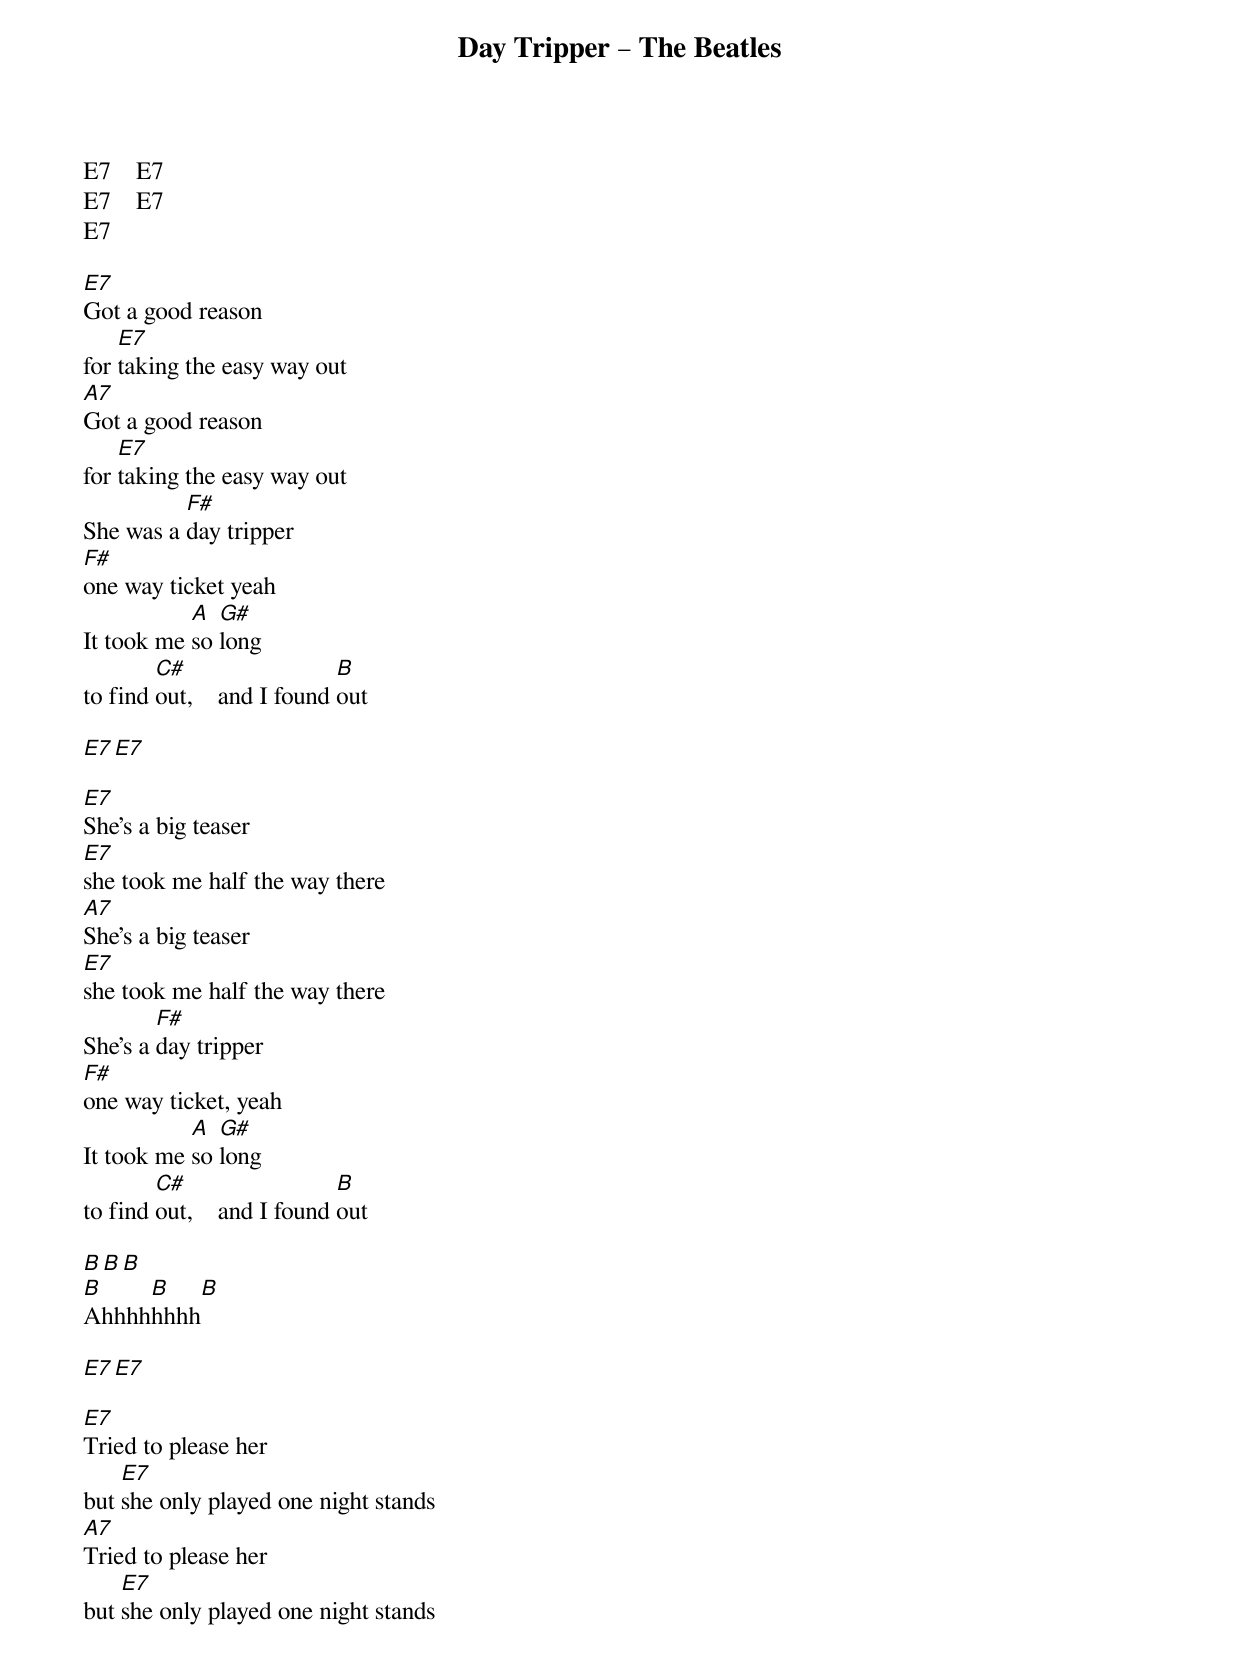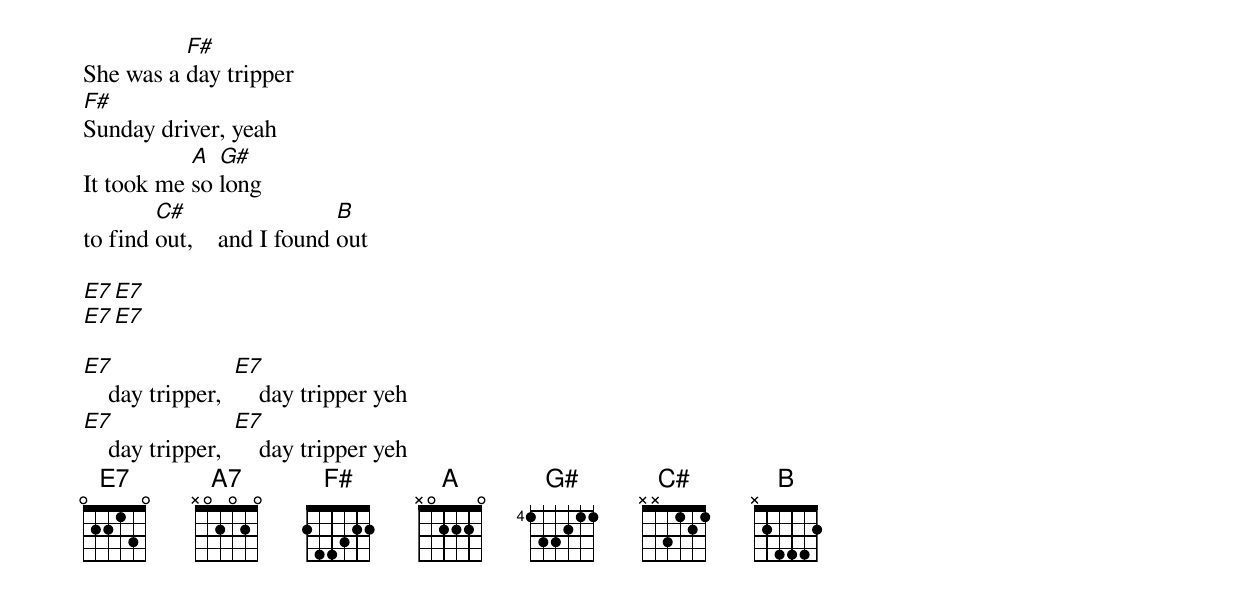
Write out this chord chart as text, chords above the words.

Day Tripper – The Beatles

{Guitar riff}
E7    E7
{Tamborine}
E7    E7
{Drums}
E7

E7
Got a good reason
    E7
for taking the easy way out
A7
Got a good reason
    E7
for taking the easy way out
          F#
She was a day tripper
F#
one way ticket yeah
           A  G#
It took me so long
        C#                  B
to find out,    and I found out

E7   E7

E7
She's a big teaser
E7
she took me half the way there
A7
She's a big teaser
E7
she took me half the way there
        F#
She's a day tripper
F#
one way ticket, yeah
           A  G#
It took me so long
        C#                  B
to find out,    and I found out

B    B    B
B    B    B
Ahhhhhhhh

E7   E7

E7
Tried to please her
    E7
but she only played one night stands
A7
Tried to please her
    E7
but she only played one night stands
          F#
She was a day tripper
F#
Sunday driver, yeah
           A  G#
It took me so long
        C#                  B
to find out,    and I found out

{Guitar riff}
E7    E7
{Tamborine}
E7    E7
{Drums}

E7                E7
    day tripper,      day tripper yeh
E7                E7
    day tripper,      day tripper yeh
